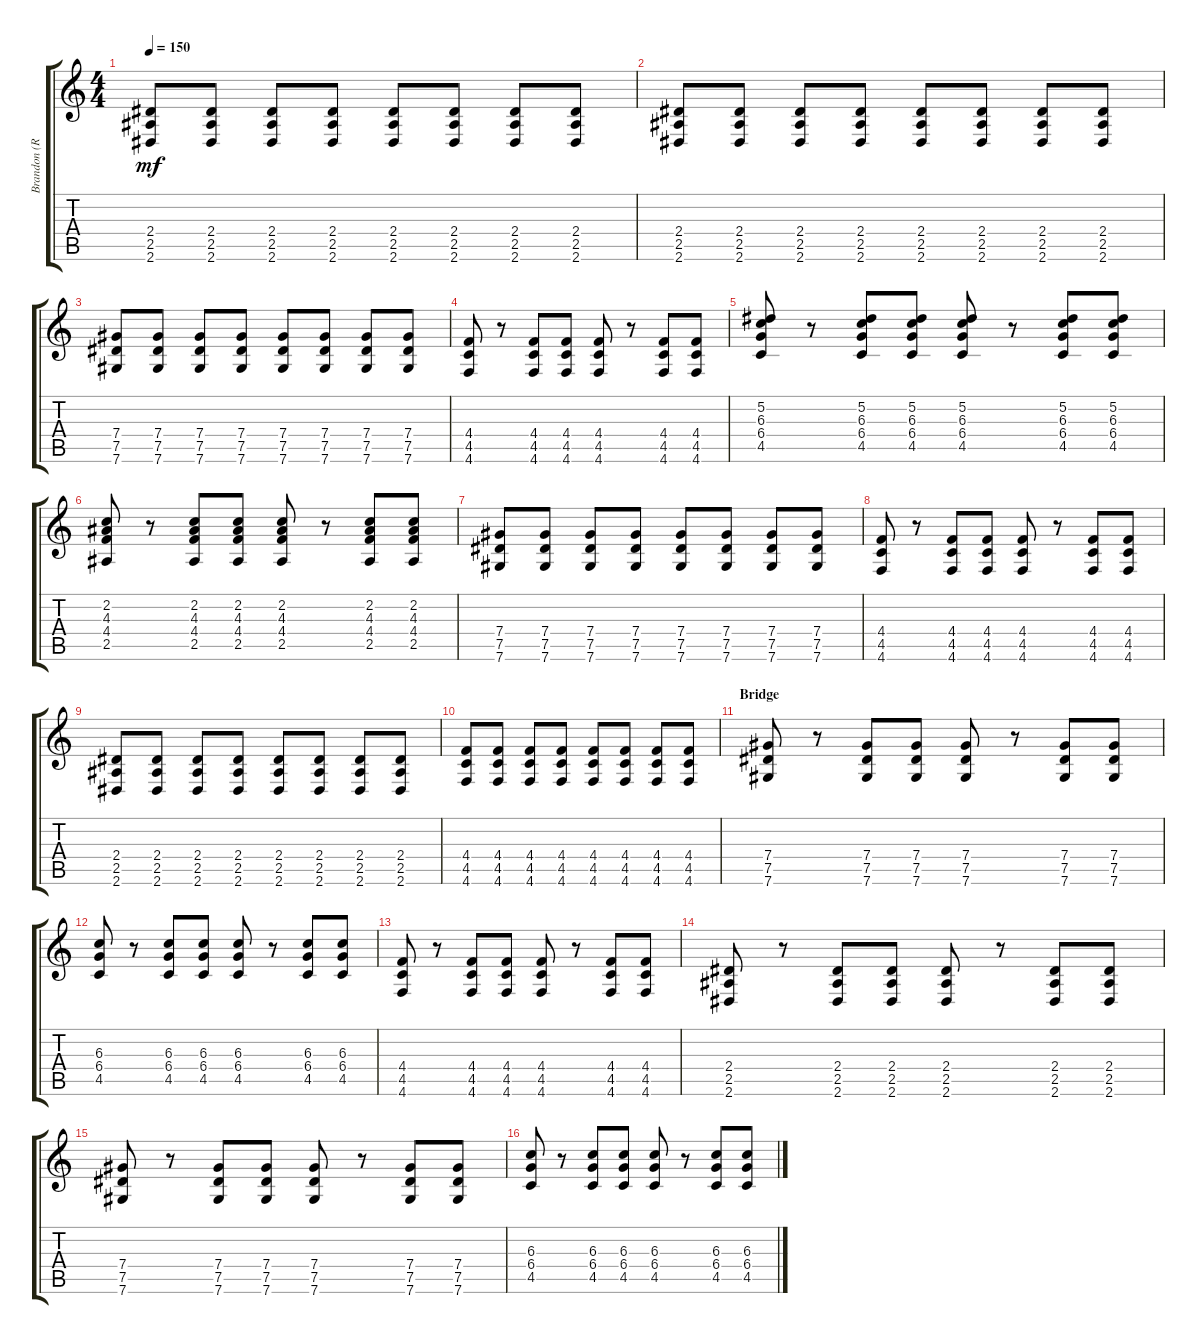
\track ("Brandon (Rhythm)" "Brandon (R") {instrument distortionguitar}
\staff {score tabs}
\tuning (Eb4 Bb3 Gb3 Db3 Ab2 Db2) {hide}
\ts (4 4)
\tempo 150
\clef g2
\ks c
(2.4 2.5 2.6).8{dy mf} (2.4 2.5 2.6).8 (2.4 2.5 2.6).8 (2.4 2.5 2.6).8 (2.4 2.5 2.6).8 (2.4 2.5 2.6).8 (2.4 2.5 2.6).8 (2.4 2.5 2.6).8 |
(2.4 2.5 2.6).8 (2.4 2.5 2.6).8 (2.4 2.5 2.6).8 (2.4 2.5 2.6).8 (2.4 2.5 2.6).8 (2.4 2.5 2.6).8 (2.4 2.5 2.6).8 (2.4 2.5 2.6).8 |
(7.4 7.5 7.6).8 (7.4 7.5 7.6).8 (7.4 7.5 7.6).8 (7.4 7.5 7.6).8 (7.4 7.5 7.6).8 (7.4 7.5 7.6).8 (7.4 7.5 7.6).8 (7.4 7.5 7.6).8 |
(4.4 4.5 4.6).8 r.8 (4.4 4.5 4.6).8 (4.4 4.5 4.6).8 (4.4 4.5 4.6).8 r.8 (4.4 4.5 4.6).8 (4.4 4.5 4.6).8 |
(5.2 6.3 6.4 4.5).8 r.8 (5.2 6.3 6.4 4.5).8 (5.2 6.3 6.4 4.5).8 (5.2 6.3 6.4 4.5).8 r.8 (5.2 6.3 6.4 4.5).8 (5.2 6.3 6.4 4.5).8 |
(2.2 4.3 4.4 2.5).8 r.8 (2.2 4.3 4.4 2.5).8 (2.2 4.3 4.4 2.5).8 (2.2 4.3 4.4 2.5).8 r.8 (2.2 4.3 4.4 2.5).8 (2.2 4.3 4.4 2.5).8 |
(7.4 7.5 7.6).8 (7.4 7.5 7.6).8 (7.4 7.5 7.6).8 (7.4 7.5 7.6).8 (7.4 7.5 7.6).8 (7.4 7.5 7.6).8 (7.4 7.5 7.6).8 (7.4 7.5 7.6).8 |
(4.4 4.5 4.6).8 r.8 (4.4 4.5 4.6).8 (4.4 4.5 4.6).8 (4.4 4.5 4.6).8 r.8 (4.4 4.5 4.6).8 (4.4 4.5 4.6).8 |
(2.4 2.5 2.6).8 (2.4 2.5 2.6).8 (2.4 2.5 2.6).8 (2.4 2.5 2.6).8 (2.4 2.5 2.6).8 (2.4 2.5 2.6).8 (2.4 2.5 2.6).8 (2.4 2.5 2.6).8 |
(4.4 4.5 4.6).8 (4.4 4.5 4.6).8 (4.4 4.5 4.6).8 (4.4 4.5 4.6).8 (4.4 4.5 4.6).8 (4.4 4.5 4.6).8 (4.4 4.5 4.6).8 (4.4 4.5 4.6).8 |
\section ("" "Bridge")
(7.4 7.5 7.6).8 r.8 (7.4 7.5 7.6).8 (7.4 7.5 7.6).8 (7.4 7.5 7.6).8 r.8 (7.4 7.5 7.6).8 (7.4 7.5 7.6).8 |
(6.3 6.4 4.5).8 r.8 (6.3 6.4 4.5).8 (6.3 6.4 4.5).8 (6.3 6.4 4.5).8 r.8 (6.3 6.4 4.5).8 (6.3 6.4 4.5).8 |
(4.4 4.5 4.6).8 r.8 (4.4 4.5 4.6).8 (4.4 4.5 4.6).8 (4.4 4.5 4.6).8 r.8 (4.4 4.5 4.6).8 (4.4 4.5 4.6).8 |
(2.4 2.5 2.6).8 r.8 (2.4 2.5 2.6).8 (2.4 2.5 2.6).8 (2.4 2.5 2.6).8 r.8 (2.4 2.5 2.6).8 (2.4 2.5 2.6).8 |
(7.4 7.5 7.6).8 r.8 (7.4 7.5 7.6).8 (7.4 7.5 7.6).8 (7.4 7.5 7.6).8 r.8 (7.4 7.5 7.6).8 (7.4 7.5 7.6).8 |
(6.3 6.4 4.5).8 r.8 (6.3 6.4 4.5).8 (6.3 6.4 4.5).8 (6.3 6.4 4.5).8 r.8 (6.3 6.4 4.5).8 (6.3 6.4 4.5).8
